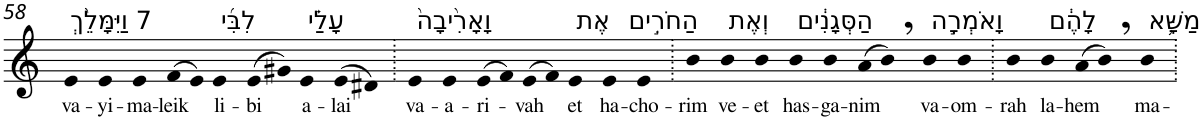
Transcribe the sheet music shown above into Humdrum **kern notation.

**kern	**text
*part1	*part1
*staff1	*staff1
*I"Piano	*
*I'Pno	*
!!LO:PB:g=z
*clefG2	*
*k[]	*
=58	=58
!LO:TX:a:t=7 וַיִּמָּלֵ֨ךְ	!
!	!LO:LY:b
4e	va-
!	!LO:LY:b
4e	-yi-
!	!LO:LY:b
4e	-ma-
!	!LO:LY:b
(>8f	-leik
8e)	.
!LO:TX:a:t=לִבִּ֜י	!
!	!LO:LY:b
4e	li-
!	!LO:LY:b
(>8e	-bi
8g#X)	.
!LO:TX:a:t=עָלַ֗י	!
!	!LO:LY:b
4e	a-
!	!LO:LY:b
(>8e	-lai
8d#X)	.
=59.	=59.
!LO:TX:a:t=וָאָרִ֙יבָה֙	!
!	!LO:LY:b
4e	va-
!	!LO:LY:b
4e	-a-
!	!LO:LY:b
(>8e	-ri-
8f)	.
!	!LO:LY:b
(>8e	-vah
8f)	.
!LO:TX:a:t=אֶת	!
!	!LO:LY:b
4e	et
!LO:TX:a:t=הַחֹרִ֣ים	!
!	!LO:LY:b
4e	ha-
!	!LO:LY:b
4e	-cho-
=60.	=60.
!	!LO:LY:b
4b	-rim
!LO:TX:a:t=וְאֶת	!
!	!LO:LY:b
4b	ve-
!	!LO:LY:b
4b	-et
!LO:TX:a:t=הַסְּגָנִ֔ים	!
!	!LO:LY:b
4b	has-
!	!LO:LY:b
4b	-ga-
!	!LO:LY:b
(>8a	-nim
8b,)	.
!LO:TX:a:t=וָאֹמְרָ֣ה	!
!	!LO:LY:b
4b	va-
!	!LO:LY:b
4b	-om-
=61.	=61.
!	!LO:LY:b
4b	-rah
!LO:TX:a:t=לָהֶ֔ם	!
!	!LO:LY:b
4b	la-
!	!LO:LY:b
(>8a	-hem
8b,)	.
!LO:TX:a:t=מַשָּׁ֥א	!
!	!LO:LY:b
4b	ma-
=.	=.
*-	*-
